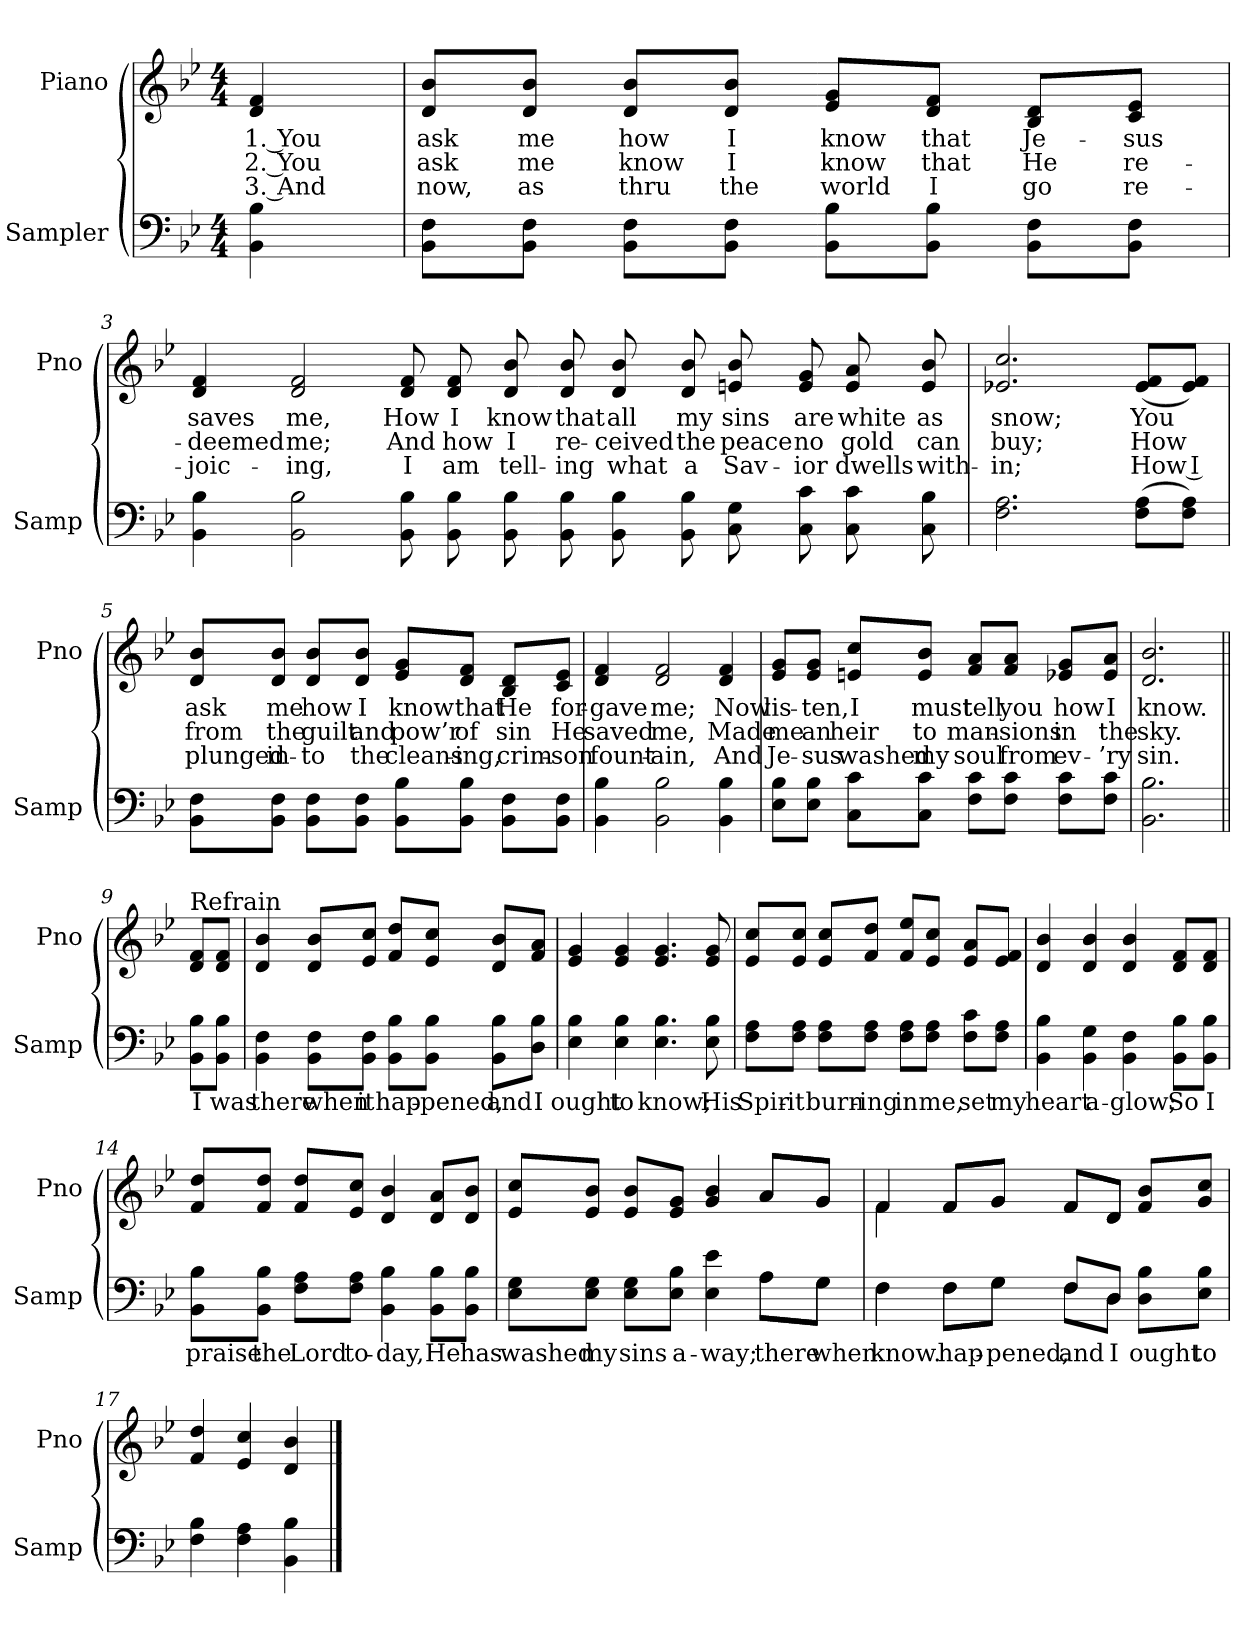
**kern	**text	**kern	**text	**text	**text
*part2	*part2	*part1	*part1	*part1	*part1
*staff2	*staff2	*staff1	*staff1	*staff1	*staff1
*I"Sampler	*	*I"Piano	*	*	*
*I'Samp	*	*I'Pno	*	*	*
*clefF4	*	*clefG2	*	*	*
*k[b-e-]	*	*k[b-e-]	*	*	*
*B-:	*	*B-:	*	*	*
*M4/4	*	*M4/4	*	*	*
=1	=1	=1	=1	=1	=1
4BB- 4B-	.	4d 4f	1. You	2. You	3. And
=2	=2	=2	=2	=2	=2
8BB-\ 8F\L	.	8d/ 8b-/L	ask	ask	now,
8BB-\ 8F\J	.	8d/ 8b-/J	me	me	as
8BB-\ 8F\L	.	8d/ 8b-/L	how	know	thru
8BB-\ 8F\J	.	8d/ 8b-/J	I	I	the
8BB-\ 8B-\L	.	8e-/ 8g/L	know	know	world
8BB-\ 8B-\J	.	8d/ 8f/J	that	that	I
8BB-\ 8F\L	.	8B-/ 8d/L	Je-	He	go
8BB-\ 8F\J	.	8c/ 8e-/J	-sus	re-	re-
=3	=3	=3	=3	=3	=3
4BB- 4B-	.	4d 4f	saves	-deemed	-joic-
2BB- 2B-	.	2d 2f	me,	me;	-ing,
8BB- 8B-	.	8d 8f	How	And	I
8BB- 8B-	.	8d 8f	I	how	am
8BB- 8B-	.	8d 8b-	know	I	tell-
8BB- 8B-	.	8d 8b-	that	re-	-ing
8BB- 8B-	.	8d 8b-	all	-ceived	what
8BB- 8B-	.	8d 8b-	my	the	a
8C 8G	.	8en 8b-	sins	peace	Sav-
8C 8c	.	8e 8g	are	no	-ior
8C 8c	.	8e 8a	white	gold	dwells
8C 8B-	.	8e 8b-	as	can	with-
=4	=4	=4	=4	=4	=4
2.F 2.A	.	2.e-X 2.cc	snow;	buy;	-in;
(8F\ 8A\L	.	(8e-/ 8f/L	You	How	How I
8F\ 8A\J)	.	8e-/ 8f/J)	.	.	.
=5	=5	=5	=5	=5	=5
8BB-\ 8F\L	.	8d/ 8b-/L	ask	from	plunged
8BB-\ 8F\J	.	8d/ 8b-/J	me	the	in-
8BB-\ 8F\L	.	8d/ 8b-/L	how	guilt	-to
8BB-\ 8F\J	.	8d/ 8b-/J	I	and	the
8BB-\ 8B-\L	.	8e-/ 8g/L	know	pow’r	cleans-
8BB-\ 8B-\J	.	8d/ 8f/J	that	of	-ing,
8BB-\ 8F\L	.	8B-/ 8d/L	He	sin	crim-
8BB-\ 8F\J	.	8c/ 8e-/J	for-	He	-son
=6	=6	=6	=6	=6	=6
4BB- 4B-	.	4d 4f	-gave	saved	fount-
2BB- 2B-	.	2d 2f	me;	me,	-ain,
4BB- 4B-	.	4d 4f	Now	Made	And
=7	=7	=7	=7	=7	=7
8E-\ 8B-\L	.	8e-/ 8g/L	lis-	me	Je-
8E-\ 8B-\J	.	8e-/ 8g/J	-ten,	an	-sus
8C\ 8c\L	.	8en/ 8cc/L	I	heir	washed
8C\ 8c\J	.	8e/ 8b-/J	must	to	my
8F\ 8c\L	.	8f/ 8a/L	tell	man-	soul
8F\ 8c\J	.	8f/ 8a/J	you	-sions	from
8F\ 8c\L	.	8e-X/ 8g/L	how	in	ev-
8F\ 8c\J	.	8e-/ 8a/J	I	the	-’ry
=8	=8	=8	=8	=8	=8
2.BB- 2.B-	.	2.d 2.b-	know.	sky.	sin.
=9||	=9||	=9||	=9||	=9||	=9||
!	!	!LO:TX:t=Refrain	!	!	!
8BB-\ 8B-\L	I	8d/ 8f/L	.	.	.
8BB-\ 8B-\J	was	8d/ 8f/J	.	.	.
=10	=10	=10	=10	=10	=10
4BB- 4F	there	4d 4b-	.	.	.
8BB-\ 8F\L	when	8d/ 8b-/L	.	.	.
8BB-\ 8F\J	it	8e-/ 8cc/J	.	.	.
8BB-\ 8B-\L	hap-	8f/ 8dd/L	.	.	.
8BB-\ 8B-\J	-pened,	8e-/ 8cc/J	.	.	.
8BB-\ 8B-\L	and	8d/ 8b-/L	.	.	.
8D\ 8B-\J	I	8f/ 8a/J	.	.	.
=11	=11	=11	=11	=11	=11
4E- 4B-	ought	4e- 4g	.	.	.
4E- 4B-	to	4e- 4g	.	.	.
4.E- 4.B-	know;	4.e- 4.g	.	.	.
8E- 8B-	His	8e- 8g	.	.	.
=12	=12	=12	=12	=12	=12
8F\ 8A\L	Spir-	8e-/ 8cc/L	.	.	.
8F\ 8A\J	-it	8e-/ 8cc/J	.	.	.
8F\ 8A\L	burn-	8e-/ 8cc/L	.	.	.
8F\ 8A\J	-ing	8f/ 8dd/J	.	.	.
8F\ 8A\L	in	8f/ 8ee-/L	.	.	.
8F\ 8A\J	me,	8e-/ 8cc/J	.	.	.
8F\ 8c\L	set	8e-/ 8a/L	.	.	.
8F\ 8A\J	my	8e-/ 8f/J	.	.	.
=13	=13	=13	=13	=13	=13
4BB- 4B-	heart	4d 4b-	.	.	.
4BB- 4G	a-	4d 4b-	.	.	.
4BB- 4F	-glow;	4d 4b-	.	.	.
8BB-\ 8B-\L	So	8d/ 8f/L	.	.	.
8BB-\ 8B-\J	I	8d/ 8f/J	.	.	.
=14	=14	=14	=14	=14	=14
8BB-\ 8B-\L	praise	8f/ 8dd/L	.	.	.
8BB-\ 8B-\J	the	8f/ 8dd/J	.	.	.
8F\ 8A\L	Lord	8f/ 8dd/L	.	.	.
8F\ 8A\J	to-	8e-/ 8cc/J	.	.	.
4BB- 4B-	-day,	4d 4b-	.	.	.
8BB-\ 8B-\L	He	8d/ 8a/L	.	.	.
8BB-\ 8B-\J	has	8d/ 8b-/J	.	.	.
=15	=15	=15	=15	=15	=15
*^	*	*^	*	*	*
8E-\ 8G\L	2.ryy	washed	8e-/ 8cc/L	2.ryy	.	.	.
8E-\ 8G\J	.	my	8e-/ 8b-/J	.	.	.	.
8E-\ 8G\L	.	sins	8e-/ 8b-/L	.	.	.	.
8E-\ 8B-\J	.	a-	8e-/ 8g/J	.	.	.	.
4E- 4e-	.	-way;	4g 4b-	.	.	.	.
8A\L	8A\L	there	8a/L	8a/L	.	.	.
8G\J	8G\J	when	8g/J	8g/J	.	.	.
=16	=16	=16	=16	=16	=16	=16	=16
4F\	4F	know.	4f/	4f	.	.	.
8F\L	8F\L	hap-	8f/L	8f/L	.	.	.
8G\J	8G\J	-pened,	8g/J	8g/J	.	.	.
8F/L	8F\L	and	8f/L	8f/L	.	.	.
8D/J	8D\J	I	8d/J	8d/J	.	.	.
8D\ 8B-\L	4ryy	ought	8f/ 8b-/L	4ryy	.	.	.
8E-\ 8B-\J	.	to	8g/ 8cc/J	.	.	.	.
*v	*v	*	*	*	*	*	*
*	*	*v	*v	*	*	*
=17	=17	=17	=17	=17	=17
4F 4B-	.	4f 4dd	.	.	.
4F 4A	.	4e- 4cc	.	.	.
4BB- 4B-	.	4d 4b-	.	.	.
==	==	==	==	==	==
*-	*-	*-	*-	*-	*-
